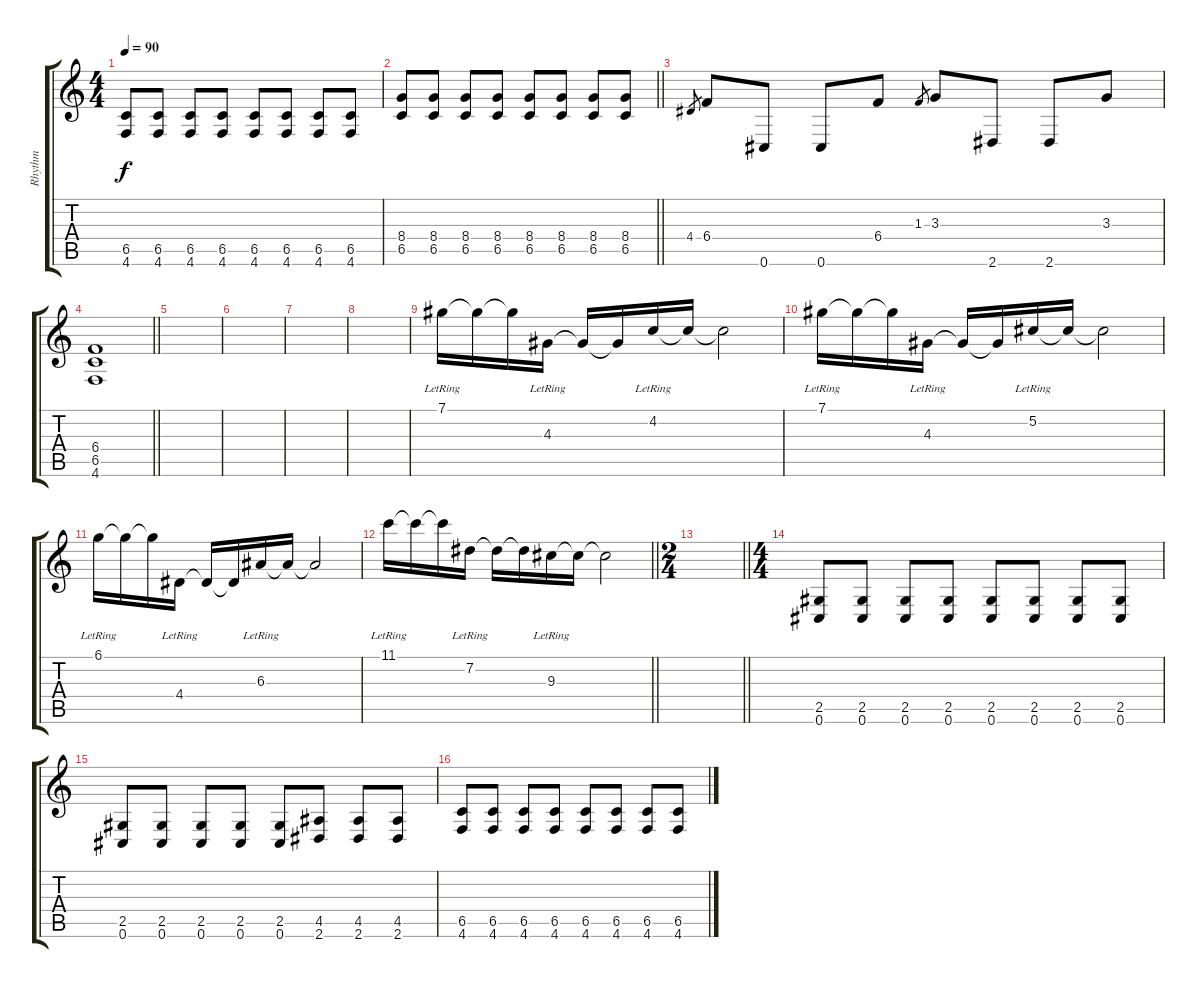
\track ("Rhythm" "Rhythm") {instrument distortionguitar}
\staff {score tabs}
\tuning (Db4 Ab3 E3 B2 Gb2 Db2) {hide}
\ts (4 4)
\tempo 90
\clef g2
\ks c
(6.5 4.6).8{dy f} (6.5 4.6).8 (6.5 4.6).8 (6.5 4.6).8 (6.5 4.6).8 (6.5 4.6).8 (6.5 4.6).8 (6.5 4.6).8 |
\barLineRight lightlight
(8.4 6.5).8 (8.4 6.5).8 (8.4 6.5).8 (8.4 6.5).8 (8.4 6.5).8 (8.4 6.5).8 (8.4 6.5).8 (8.4 6.5).8 |
4.4.8{gr} 6.4.8 0.6.8 0.6.8 6.4.8 1.3.8{gr} 3.3.8 2.6.8 2.6.8 3.3.8 |
\barLineRight lightlight
(6.4 6.5 4.6).1 |
\section ("" "")
|
|
|
|
7.1{lr}.16{instrument electricguitarjazz} 7.1{t}.16 7.1{t}.16 4.3{lr}.16 4.3{t}.16 4.3{t}.16 4.2{lr}.16 4.2{t}.16 4.2{t}.2 |
7.1{lr}.16 7.1{t}.16 7.1{t}.16 4.3{lr}.16 4.3{t}.16 4.3{t}.16 5.2{lr}.16 5.2{t}.16 5.2{t}.2 |
6.1{lr}.16 6.1{t}.16 6.1{t}.16 4.4{lr}.16 4.4{t}.16 4.4{t}.16 6.3{lr}.16 6.3{t}.16 6.3{t}.2 |
\barLineRight lightlight
11.1{lr}.16 11.1{t}.16 11.1{t}.16 7.2{lr}.16 7.2{t}.16 7.2{t}.16 9.3{lr}.16 9.3{t}.16 9.3{t}.2 |
\ts (2 4)
\barLineRight lightlight
|
\ts (4 4)
\section ("" "")
(2.5 0.6).8{instrument distortionguitar} (2.5 0.6).8 (2.5 0.6).8 (2.5 0.6).8 (2.5 0.6).8 (2.5 0.6).8 (2.5 0.6).8 (2.5 0.6).8 |
(2.5 0.6).8 (2.5 0.6).8 (2.5 0.6).8 (2.5 0.6).8 (2.5 0.6).8 (4.5 2.6).8 (4.5 2.6).8 (4.5 2.6).8 |
(6.5 4.6).8 (6.5 4.6).8 (6.5 4.6).8 (6.5 4.6).8 (6.5 4.6).8 (6.5 4.6).8 (6.5 4.6).8 (6.5 4.6).8
